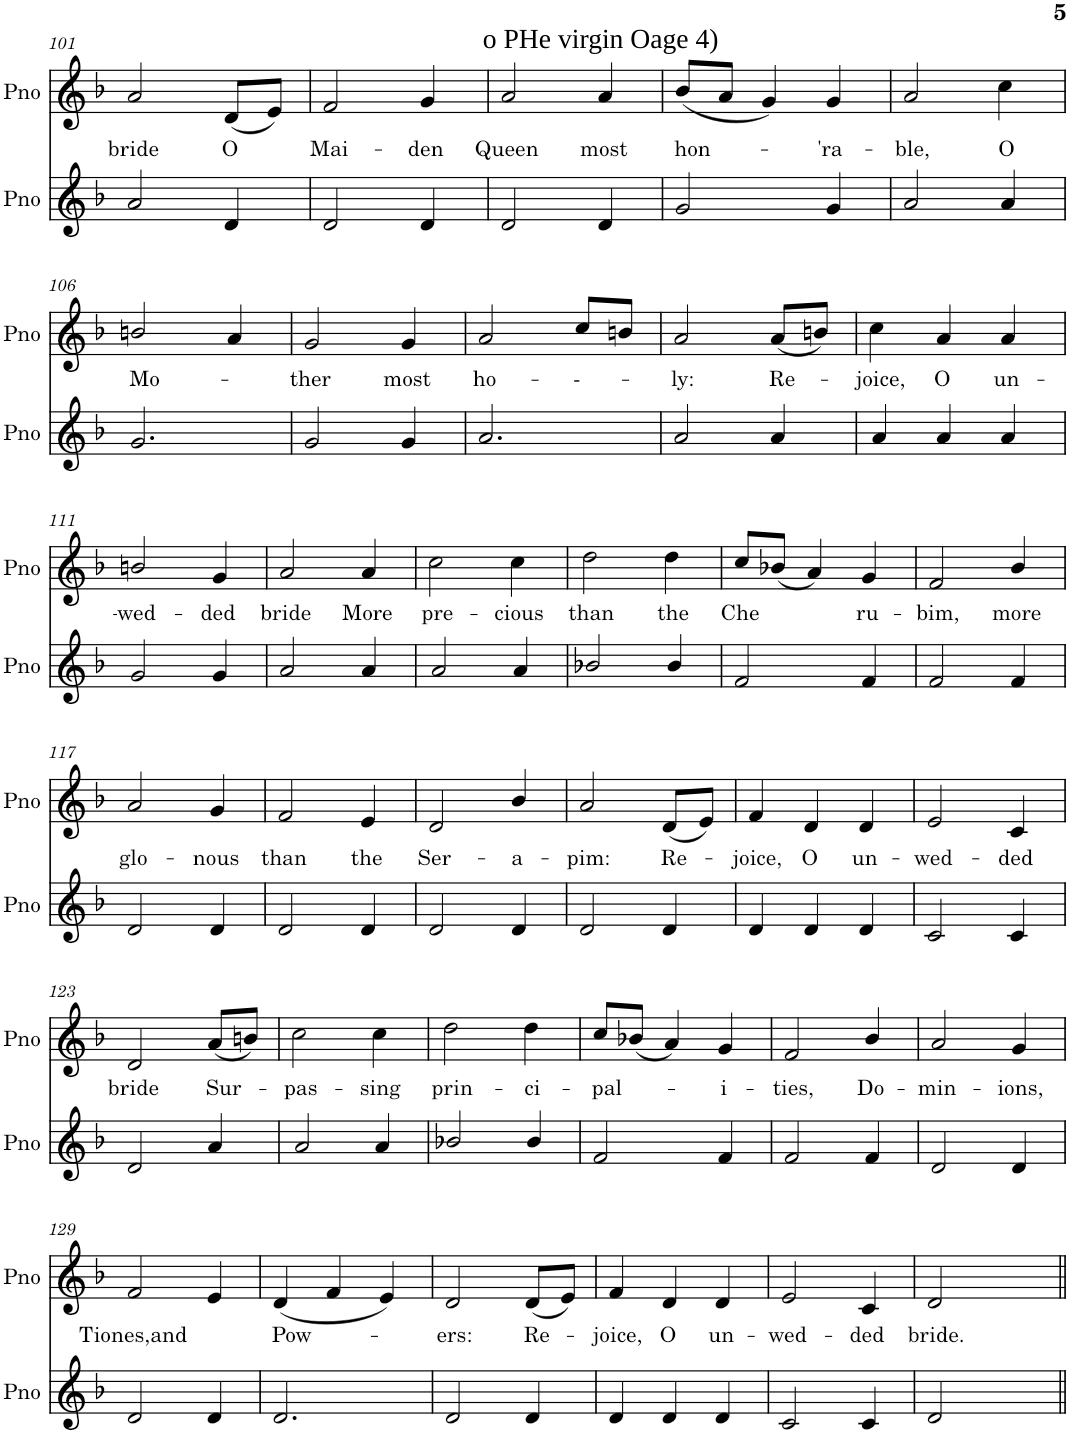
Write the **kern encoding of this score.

**kern	**kern	**text
*part2	*part1	*part1
*staff2	*staff1	*staff1
*I"Piano	*I"Piano	*
*I'Pno	*I'Pno	*
!!LO:PB:g=z
*clefG2	*clefG2	*
*k[b-]	*k[b-]	*
*M3/4	*M3/4	*
=101	=101	=101
!	!	!LO:LY:b
2a/	2a/	bride
!	!	!LO:LY:b
4d/	(8d/L	O
.	8e/J)	.
=102	=102	=102
!	!	!LO:LY:b
2d/	2f/	Mai-
!	!	!LO:LY:b
4d/	4g/	-den
!	!LO:TX:a:t=o PHe virgin Oage 4)	!
=103	=103	=103
!	!	!LO:LY:b
2d/	2a/	Queen
!	!	!LO:LY:b
4d/	4a/	most
=104	=104	=104
!	!	!LO:LY:b
2g/	(8b-/L	hon-
.	8a/J	.
.	4g/)	.
!	!	!LO:LY:b
4g/	4g/	-'ra-
=105	=105	=105
!	!	!LO:LY:b
2a/	2a/	-ble,
!	!	!LO:LY:b
4a/	4cc\	O
!!LO:LB:g=z
=106	=106	=106
!	!	!LO:LY:b
2.g/	2bn/	Mo-
.	4a/	.
=107	=107	=107
!	!	!LO:LY:b
2g/	2g/	-ther
!	!	!LO:LY:b
4g/	4g/	most
=108	=108	=108
!	!	!LO:LY:b
2.a/	2a/	ho-
!	!	!LO:LY:b
.	8cc/L	---
.	8bn/J	.
=109	=109	=109
!	!	!LO:LY:b
2a/	2a/	-ly:
!	!	!LO:LY:b
4a/	(8a/L	Re-
.	8bn/J)	.
=110	=110	=110
!	!	!LO:LY:b
4a/	4cc\	-joice,
!	!	!LO:LY:b
4a/	4a/	O
!	!	!LO:LY:b
4a/	4a/	un-
!!LO:LB:g=z
=111	=111	=111
!	!	!LO:LY:b
2g/	2bn/	-wed-
!	!	!LO:LY:b
4g/	4g/	-ded
=112	=112	=112
!	!	!LO:LY:b
2a/	2a/	bride
!	!	!LO:LY:b
4a/	4a/	More
=113	=113	=113
!	!	!LO:LY:b
2a/	2cc\	pre-
!	!	!LO:LY:b
4a/	4cc\	-cious
=114	=114	=114
!	!	!LO:LY:b
2b-X/	2dd\	than
!	!	!LO:LY:b
4b-/	4dd\	the
=115	=115	=115
!	!	!LO:LY:b
2f/	8cc/L	Che
.	(8b-X/J	.
.	4a/)	.
!	!	!LO:LY:b
4f/	4g/	ru-
=116	=116	=116
!	!	!LO:LY:b
2f/	2f/	-bim,
!	!	!LO:LY:b
4f/	4b-/	more
!!LO:LB:g=z
=117	=117	=117
!	!	!LO:LY:b
2d/	2a/	glo-
!	!	!LO:LY:b
4d/	4g/	-nous
=118	=118	=118
!	!	!LO:LY:b
2d/	2f/	than
!	!	!LO:LY:b
4d/	4e/	the
=119	=119	=119
!	!	!LO:LY:b
2d/	2d/	Ser-
!	!	!LO:LY:b
4d/	4b-/	-a-
=120	=120	=120
!	!	!LO:LY:b
2d/	2a/	-pim:
!	!	!LO:LY:b
4d/	(8d/L	Re-
.	8e/J)	.
=121	=121	=121
!	!	!LO:LY:b
4d/	4f/	-joice,
!	!	!LO:LY:b
4d/	4d/	O
!	!	!LO:LY:b
4d/	4d/	un-
=122	=122	=122
!	!	!LO:LY:b
2c/	2e/	-wed-
!	!	!LO:LY:b
4c/	4c/	-ded
!!LO:LB:g=z
=123	=123	=123
!	!	!LO:LY:b
2d/	2d/	bride
!	!	!LO:LY:b
4a/	(8a/L	Sur-
.	8bn/J)	.
=124	=124	=124
!	!	!LO:LY:b
2a/	2cc\	-pas-
!	!	!LO:LY:b
4a/	4cc\	-sing
=125	=125	=125
!	!	!LO:LY:b
2b-X/	2dd\	prin-
!	!	!LO:LY:b
4b-/	4dd\	-ci-
=126	=126	=126
!	!	!LO:LY:b
2f/	8cc/L	-pal-
.	(8b-X/J	.
.	4a/)	.
!	!	!LO:LY:b
4f/	4g/	-i-
=127	=127	=127
!	!	!LO:LY:b
2f/	2f/	-ties,
!	!	!LO:LY:b
4f/	4b-/	Do-
=128	=128	=128
!	!	!LO:LY:b
2d/	2a/	-min-
!	!	!LO:LY:b
4d/	4g/	-ions,
!!LO:LB:g=z
=129	=129	=129
!	!	!LO:LY:b
2d/	2f/	Tiones,and
4d/	4e/	.
=130	=130	=130
!	!	!LO:LY:b
2.d/	(4d/	Pow-
.	4f/	.
.	4e/)	.
=131	=131	=131
!	!	!LO:LY:b
2d/	2d/	-ers:
!	!	!LO:LY:b
4d/	(8d/L	Re-
.	8e/J)	.
=132	=132	=132
!	!	!LO:LY:b
4d/	4f/	-joice,
!	!	!LO:LY:b
4d/	4d/	O
!	!	!LO:LY:b
4d/	4d/	un-
=133	=133	=133
!	!	!LO:LY:b
2c/	2e/	-wed-
!	!	!LO:LY:b
4c/	4c/	-ded
=134	=134	=134
!	!	!LO:LY:b
2d/	2d/	bride.
4ryy	4ryy	.
=||	=||	=||
*-	*-	*-
